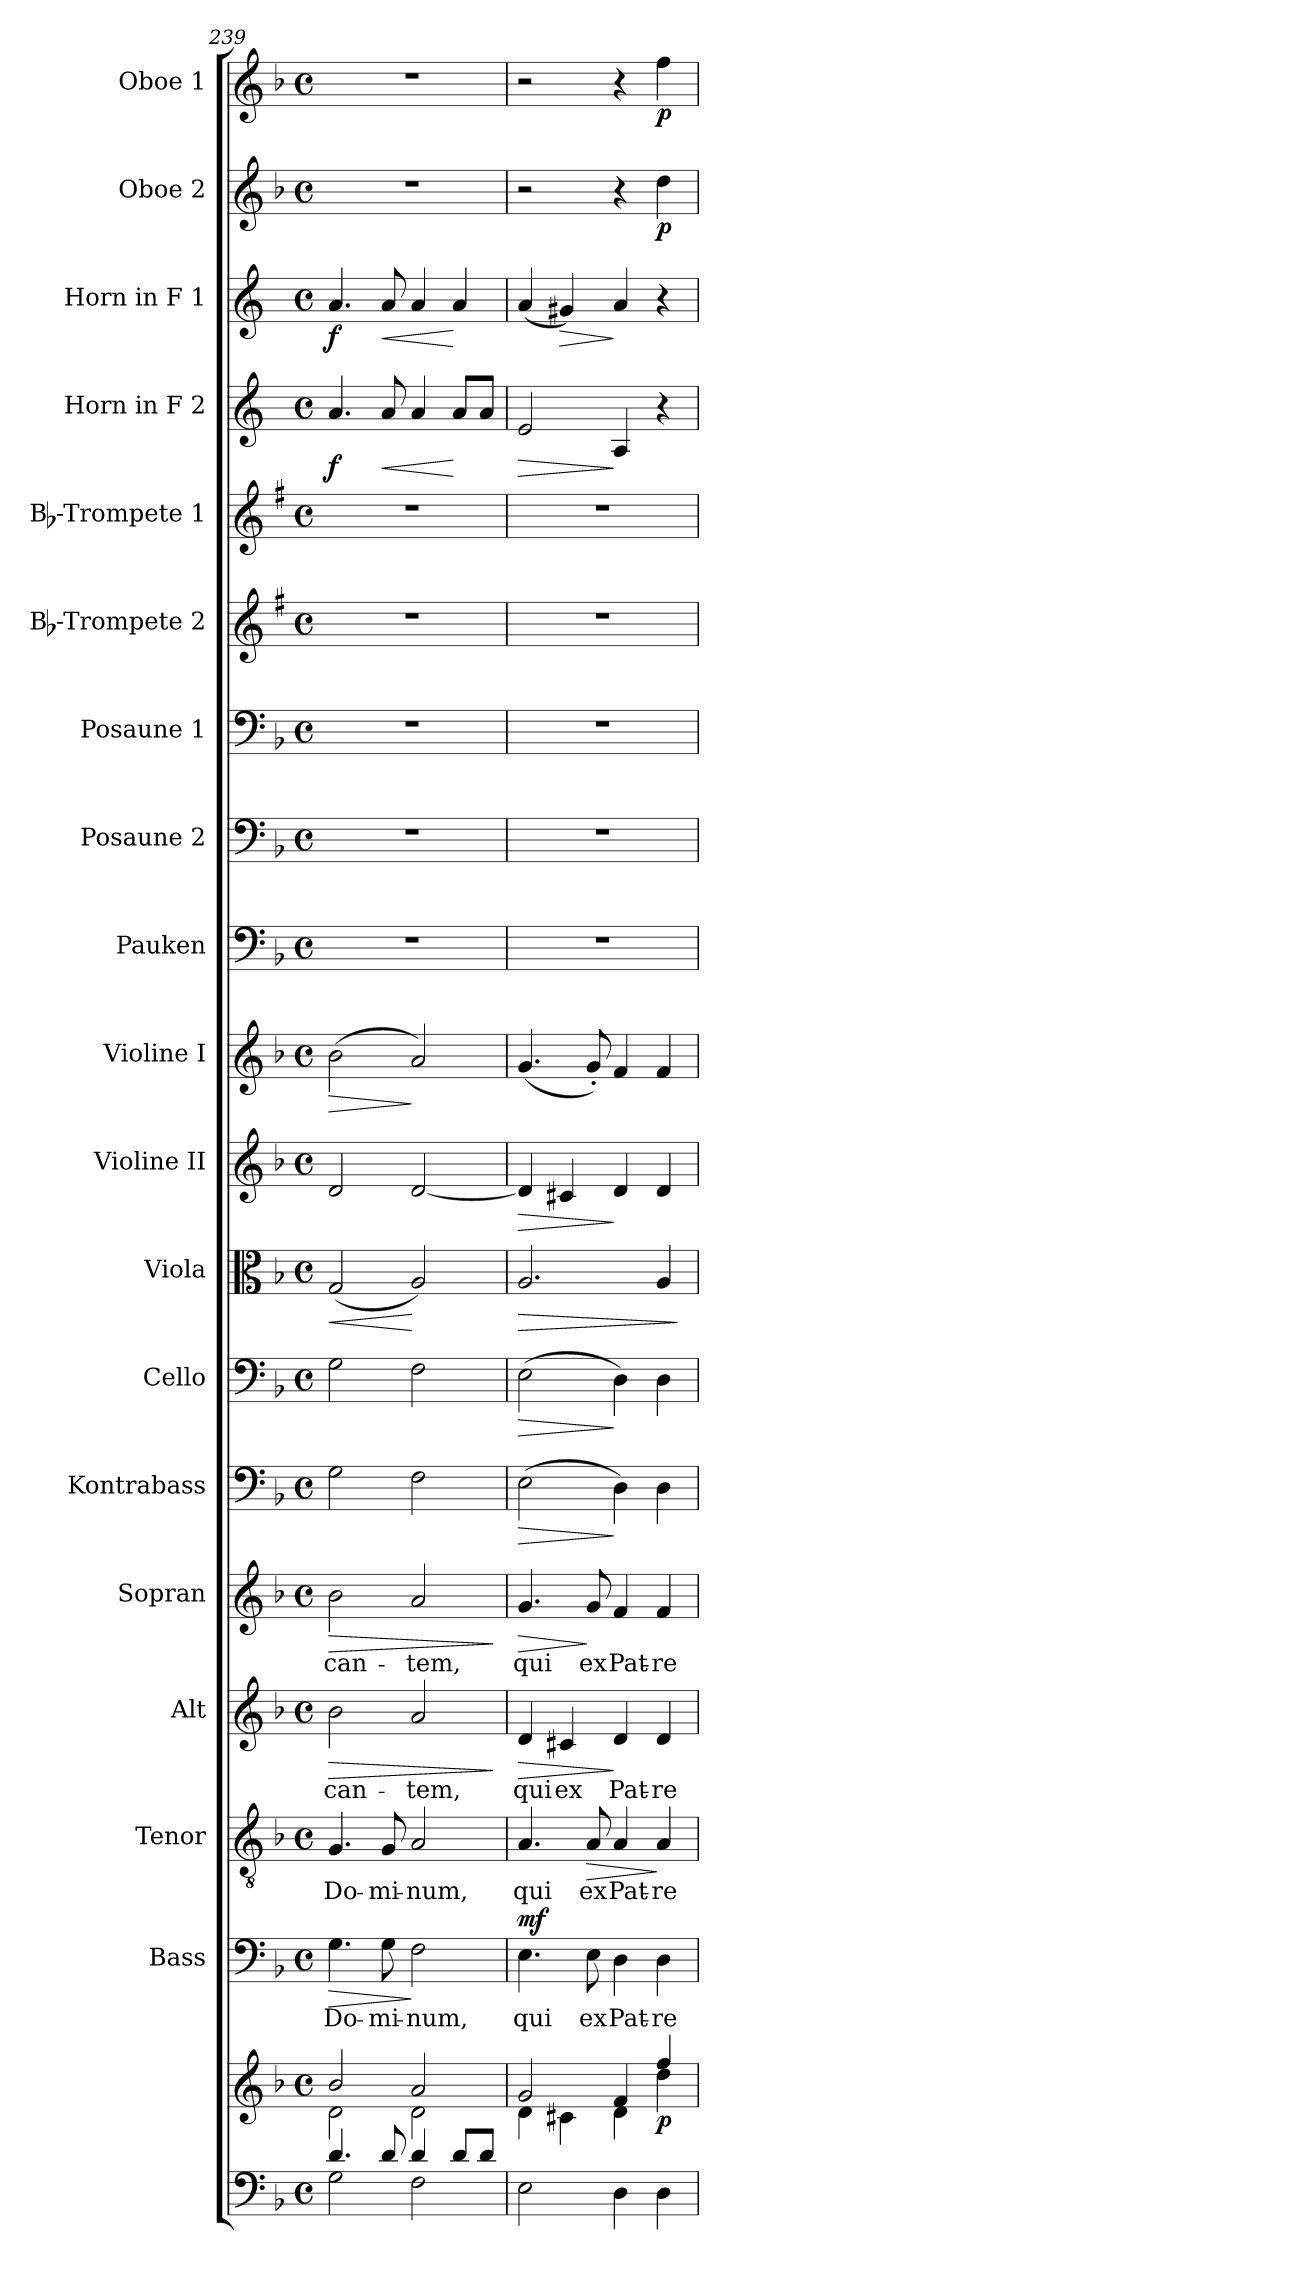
**kern	**kern	**dynam	**kern	**text	**dynam	**kern	**text	**dynam	**kern	**text	**dynam	**kern	**text	**dynam	**kern	**dynam	**kern	**dynam	**kern	**dynam	**kern	**dynam	**kern	**dynam	**kern	**kern	**kern	**kern	**kern	**kern	**dynam	**kern	**dynam	**kern	**dynam	**kern	**dynam
*part19	*part19	*part19	*part18	*part18	*part18	*part17	*part17	*part17	*part16	*part16	*part16	*part15	*part15	*part15	*part14	*part14	*part13	*part13	*part12	*part12	*part11	*part11	*part10	*part10	*part9	*part8	*part7	*part6	*part5	*part4	*part4	*part3	*part3	*part2	*part2	*part1	*part1
*staff20	*staff19	*staff19/20	*staff18	*staff18	*staff18	*staff17	*staff17	*staff17	*staff16	*staff16	*staff16	*staff15	*staff15	*staff15	*staff14	*staff14	*staff13	*staff13	*staff12	*staff12	*staff11	*staff11	*staff10	*staff10	*staff9	*staff8	*staff7	*staff6	*staff5	*staff4	*staff4	*staff3	*staff3	*staff2	*staff2	*staff1	*staff1
*	*	*	*I"Bass	*	*	*I"Tenor	*	*	*I"Alt	*	*	*I"Sopran	*	*	*I"Kontrabass	*	*I"Cello	*	*I"Viola	*	*I"Violine II	*	*I"Violine I	*	*I"Pauken	*I"Posaune 2	*I"Posaune 1	*I"Bb-Trompete 2	*I"Bb-Trompete 1	*I"Horn in F 2	*	*I"Horn in F 1	*	*I"Oboe 2	*	*I"Oboe 1	*
*	*	*	*I'B.	*	*	*I'T.	*	*	*I'A.	*	*	*I'S.	*	*	*I'Kb.	*	*	*	*I'Vla.	*	*I'Vl. II	*	*I'Vl. I	*	*I'Pk.	*I'Pos. 2	*I'Pos. 1	*I'Bb Trp. 2	*I'Bb Trp. 1	*	*	*	*	*I'Ob. 2	*	*I'Ob. 1	*
*clefF4	*clefG2	*	*clefF4	*	*	*clefGv2	*	*	*clefG2	*	*	*clefG2	*	*	*clefF4	*	*clefF4	*	*clefC3	*	*clefG2	*	*clefG2	*	*clefF4	*clefF4	*clefF4	*clefG2	*clefG2	*clefG2	*	*clefG2	*	*clefG2	*	*clefG2	*
*	*	*	*	*	*	*	*	*	*	*	*	*	*	*	*ITrd7c12	*	*	*	*	*	*	*	*	*	*	*	*	*ITrd1c2	*ITrd1c2	*ITrd4c7	*	*ITrd4c7	*	*	*	*	*
*k[b-]	*k[b-]	*	*k[b-]	*	*	*k[b-]	*	*	*k[b-]	*	*	*k[b-]	*	*	*k[b-]	*	*k[b-]	*	*k[b-]	*	*k[b-]	*	*k[b-]	*	*k[b-]	*k[b-]	*k[b-]	*k[b-]	*k[b-]	*k[b-]	*	*k[b-]	*	*k[b-]	*	*k[b-]	*
*F:	*F:	*	*F:	*	*	*F:	*	*	*F:	*	*	*F:	*	*	*F:	*	*F:	*	*F:	*	*F:	*	*F:	*	*F:	*F:	*F:	*F:	*F:	*F:	*	*F:	*	*F:	*	*F:	*
*M4/4	*M4/4	*	*M4/4	*	*	*M4/4	*	*	*M4/4	*	*	*M4/4	*	*	*M4/4	*	*M4/4	*	*M4/4	*	*M4/4	*	*M4/4	*	*M4/4	*M4/4	*M4/4	*M4/4	*M4/4	*M4/4	*	*M4/4	*	*M4/4	*	*M4/4	*
*met(c)	*met(c)	*	*met(c)	*	*	*met(c)	*	*	*met(c)	*	*	*met(c)	*	*	*met(c)	*	*met(c)	*	*met(c)	*	*met(c)	*	*met(c)	*	*met(c)	*met(c)	*met(c)	*met(c)	*met(c)	*met(c)	*	*met(c)	*	*met(c)	*	*met(c)	*
=239	=239	=239	=239	=239	=239	=239	=239	=239	=239	=239	=239	=239	=239	=239	=239	=239	=239	=239	=239	=239	=239	=239	=239	=239	=239	=239	=239	=239	=239	=239	=239	=239	=239	=239	=239	=239	=239
*^	*^	*	*	*	*	*	*	*	*	*	*	*	*	*	*	*	*	*	*	*	*	*	*	*	*	*	*	*	*	*	*	*	*	*	*	*	*
!	!	!	!	!	!	!LO:LY:b	!LO:HP:b	!	!LO:LY:b	!	!	!LO:LY:b	!LO:HP:b	!	!LO:LY:b	!LO:HP:b	!	!	!	!	!	!LO:HP:b	!	!	!	!LO:HP:b	!	!	!	!	!	!	!LO:DY:b	!	!LO:DY:b	!	!	!	!
4.d/	2G\	2b-/	2d\	.	4.G\	Do-	>	4.G/	Do-	.	2b-\	-can-	>	2b-\	-can-	>	2GG\	.	2G\	.	(<2G/	<	2d/	.	(>2b-\	>	1r	1r	1r	1r	1r	4.d/	f	4.d/	f	1r	.	1r	.
!	!	!	!	!	!	!LO:LY:b	!	!	!LO:LY:b	!	!	!	!	!	!	!	!	!	!	!	!	!	!	!	!	!	!	!	!	!	!	!	!LO:HP:b	!	!LO:HP:b	!	!	!	!
8d/	.	.	.	.	8G\	-mi-	.	8G/	-mi-	.	.	.	.	.	.	.	.	.	.	.	.	.	.	.	.	.	.	.	.	.	.	8d/	<	8d/	<	.	.	.	.
!	!	!	!	!	!	!LO:LY:b	!	!	!LO:LY:b	!	!	!LO:LY:b	!	!	!LO:LY:b	!	!	!	!	!	!	!	!	!	!	!	!	!	!	!	!	!	!	!	!	!	!	!	!
4d/	2F\	2a/	2d\	.	2F\	-num,	]	2A/	-num,	.	2a/	-tem,	.	2a/	-tem,	.	2FF\	.	2F\	.	2A/)	[	[2d/	.	2a/)	]	.	.	.	.	.	4d/	.	4d/	.	.	.	.	.
8d/L	.	.	.	.	.	.	.	.	.	.	.	.	.	.	.	.	.	.	.	.	.	.	.	.	.	.	.	.	.	.	.	8d/L	[	4d/	[	.	.	.	.
8d/J	.	.	.	.	.	.	.	.	.	.	.	.	.	.	.	.	.	.	.	.	.	.	.	.	.	.	.	.	.	.	.	8d/J	.	.	.	.	.	.	.
*v	*v	*	*	*	*	*	*	*	*	*	*	*	*	*	*	*	*	*	*	*	*	*	*	*	*	*	*	*	*	*	*	*	*	*	*	*	*	*	*
*	*v	*v	*	*	*	*	*	*	*	*	*	*	*	*	*	*	*	*	*	*	*	*	*	*	*	*	*	*	*	*	*	*	*	*	*	*	*	*
.	.	.	.	.	.	.	.	.	.	.	]	.	.	]	.	.	.	.	.	.	.	.	.	.	.	.	.	.	.	.	.	.	.	.	.	.	.
=240	=240	=240	=240	=240	=240	=240	=240	=240	=240	=240	=240	=240	=240	=240	=240	=240	=240	=240	=240	=240	=240	=240	=240	=240	=240	=240	=240	=240	=240	=240	=240	=240	=240	=240	=240	=240	=240
*	*^	*	*	*	*	*	*	*	*	*	*	*	*	*	*	*	*	*	*	*	*	*	*	*	*	*	*	*	*	*	*	*	*	*	*	*	*
!	!	!	!	!	!LO:LY:b	!LO:DY:a	!	!LO:LY:b	!	!	!LO:LY:b	!LO:HP:b	!	!LO:LY:b	!LO:HP:b	!	!LO:HP:b	!	!LO:HP:b	!	!LO:HP:b	!	!LO:HP:b	!	!	!	!	!	!	!	!	!LO:HP:b	!	!	!	!	!	!
2E\	2g/	4d\	.	4.E\	qui	mf	4.A/	qui	.	4d/	qui	>	4.g/	qui	>	(>2EE\	>	(>2E\	>	2.A/	>	4d/]	>	(<4.g/	.	1r	1r	1r	1r	1r	2A/	>	(<4d/	.	2r	.	2r	.
!	!	!	!	!	!	!	!	!	!	!	!LO:LY:b	!	!	!	!	!	!	!	!	!	!	!	!	!	!	!	!	!	!	!	!	!	!	!LO:HP:b	!	!	!	!
.	.	4c#X\	.	.	.	.	.	.	.	4c#X/	ex	.	.	.	.	.	.	.	.	.	.	4c#X/	.	.	.	.	.	.	.	.	.	.	4c#X/)	>	.	.	.	.
!	!	!	!	!	!LO:LY:b	!	!	!LO:LY:b	!LO:HP:b	!	!	!	!	!LO:LY:b	!	!	!	!	!	!	!	!	!	!	!	!	!	!	!	!	!	!	!	!	!	!	!	!
.	.	.	.	8E\	ex	.	8A/	ex	>	.	.	.	8g/	ex	]	.	.	.	.	.	.	.	.	8g'</)	.	.	.	.	.	.	.	.	.	.	.	.	.	.
!	!	!	!	!	!LO:LY:b	!	!	!LO:LY:b	!	!	!LO:LY:b	!	!	!LO:LY:b	!	!	!	!	!	!	!	!	!	!	!	!	!	!	!	!	!	!	!	!	!	!	!	!
4D\	4f/	4d\	.	4D\	Pat-	.	4A/	Pat-	.	4d/	Pat-	]	4f/	Pat-	.	4DD\)	]	4D\)	]	.	.	4d/	]	4f/	.	.	.	.	.	.	4D/	]	4d/	]	4r	.	4r	.
!	!	!	!LO:DY:b	!	!LO:LY:b	!	!	!LO:LY:b	!	!	!LO:LY:b	!	!	!LO:LY:b	!	!	!	!	!	!	!	!	!	!	!	!	!	!	!	!	!	!	!	!	!	!LO:DY:b	!	!LO:DY:b
4D\	4ff/	4dd\	p	4D\	-re	.	4A/	-re	]	4d/	-re	.	4f/	-re	.	4DD\	.	4D\	.	4A/	.	4d/	.	4f/	.	.	.	.	.	.	4r	.	4r	.	4dd\	p	4ff\	p
*	*v	*v	*	*	*	*	*	*	*	*	*	*	*	*	*	*	*	*	*	*	*	*	*	*	*	*	*	*	*	*	*	*	*	*	*	*	*	*
.	.	.	.	.	.	.	.	.	.	.	.	.	.	.	.	.	.	.	.	]	.	.	.	.	.	.	.	.	.	.	.	.	.	.	.	.	.
=	=	=	=	=	=	=	=	=	=	=	=	=	=	=	=	=	=	=	=	=	=	=	=	=	=	=	=	=	=	=	=	=	=	=	=	=	=
*-	*-	*-	*-	*-	*-	*-	*-	*-	*-	*-	*-	*-	*-	*-	*-	*-	*-	*-	*-	*-	*-	*-	*-	*-	*-	*-	*-	*-	*-	*-	*-	*-	*-	*-	*-	*-	*-
